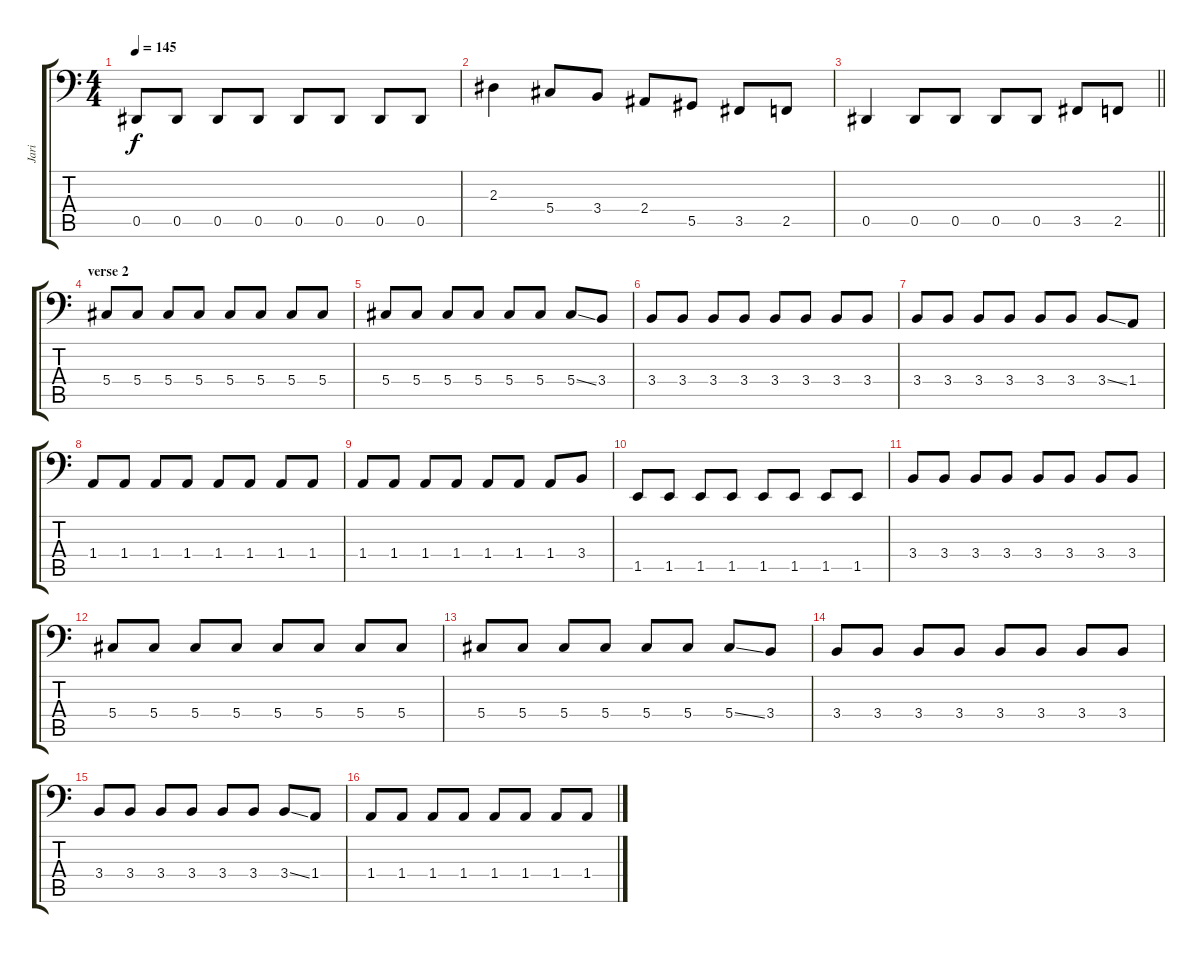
\track ("Jari" "Jari") {instrument electricbassfinger}
\staff {score tabs}
\tuning (B2 Gb2 Db2 Ab1 Eb1 Bb0) {hide}
\ts (4 4)
\tempo 145
\clef f4
\ks c
0.5.8{dy f} 0.5.8 0.5.8 0.5.8 0.5.8 0.5.8 0.5.8 0.5.8 |
2.3.4 5.4.8 3.4.8 2.4.8 5.5.8 3.5.8 2.5.8 |
\barLineRight lightlight
0.5.4 0.5.8 0.5.8 0.5.8 0.5.8 3.5.8 2.5.8 |
\section ("" "verse 2")
5.4.8 5.4.8 5.4.8 5.4.8 5.4.8 5.4.8 5.4.8 5.4.8 |
5.4.8 5.4.8 5.4.8 5.4.8 5.4.8 5.4.8 5.4{ss}.8 3.4.8 |
3.4.8 3.4.8 3.4.8 3.4.8 3.4.8 3.4.8 3.4.8 3.4.8 |
3.4.8 3.4.8 3.4.8 3.4.8 3.4.8 3.4.8 3.4{ss}.8 1.4.8 |
1.4.8 1.4.8 1.4.8 1.4.8 1.4.8 1.4.8 1.4.8 1.4.8 |
1.4.8 1.4.8 1.4.8 1.4.8 1.4.8 1.4.8 1.4.8 3.4.8 |
1.5.8 1.5.8 1.5.8 1.5.8 1.5.8 1.5.8 1.5.8 1.5.8 |
3.4.8 3.4.8 3.4.8 3.4.8 3.4.8 3.4.8 3.4.8 3.4.8 |
5.4.8 5.4.8 5.4.8 5.4.8 5.4.8 5.4.8 5.4.8 5.4.8 |
5.4.8 5.4.8 5.4.8 5.4.8 5.4.8 5.4.8 5.4{ss}.8 3.4.8 |
3.4.8 3.4.8 3.4.8 3.4.8 3.4.8 3.4.8 3.4.8 3.4.8 |
3.4.8 3.4.8 3.4.8 3.4.8 3.4.8 3.4.8 3.4{ss}.8 1.4.8 |
1.4.8 1.4.8 1.4.8 1.4.8 1.4.8 1.4.8 1.4.8 1.4.8
